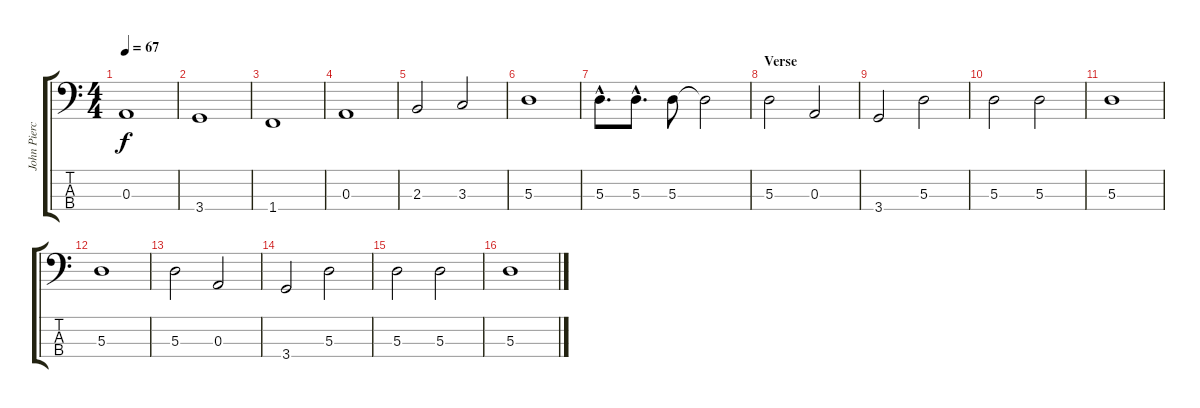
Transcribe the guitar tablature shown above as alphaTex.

\track ("John Pierce - Bass" "John Pierc") {instrument electricbassfinger}
\staff {score tabs}
\tuning (G2 D2 A1 E1) {hide}
\ts (4 4)
\tempo 67
\clef f4
\ks c
0.3.1{dy f} |
3.4.1 |
1.4.1 |
0.3.1 |
2.3.2 3.3.2 |
5.3.1 |
5.3{hac}.8{d} 5.3{hac}.8{d} 5.3.8 5.3{t}.2 |
\section ("" "Verse")
5.3.2 0.3.2 |
3.4.2 5.3.2 |
5.3.2 5.3.2 |
5.3.1 |
5.3.1 |
5.3.2 0.3.2 |
3.4.2 5.3.2 |
5.3.2 5.3.2 |
5.3.1
